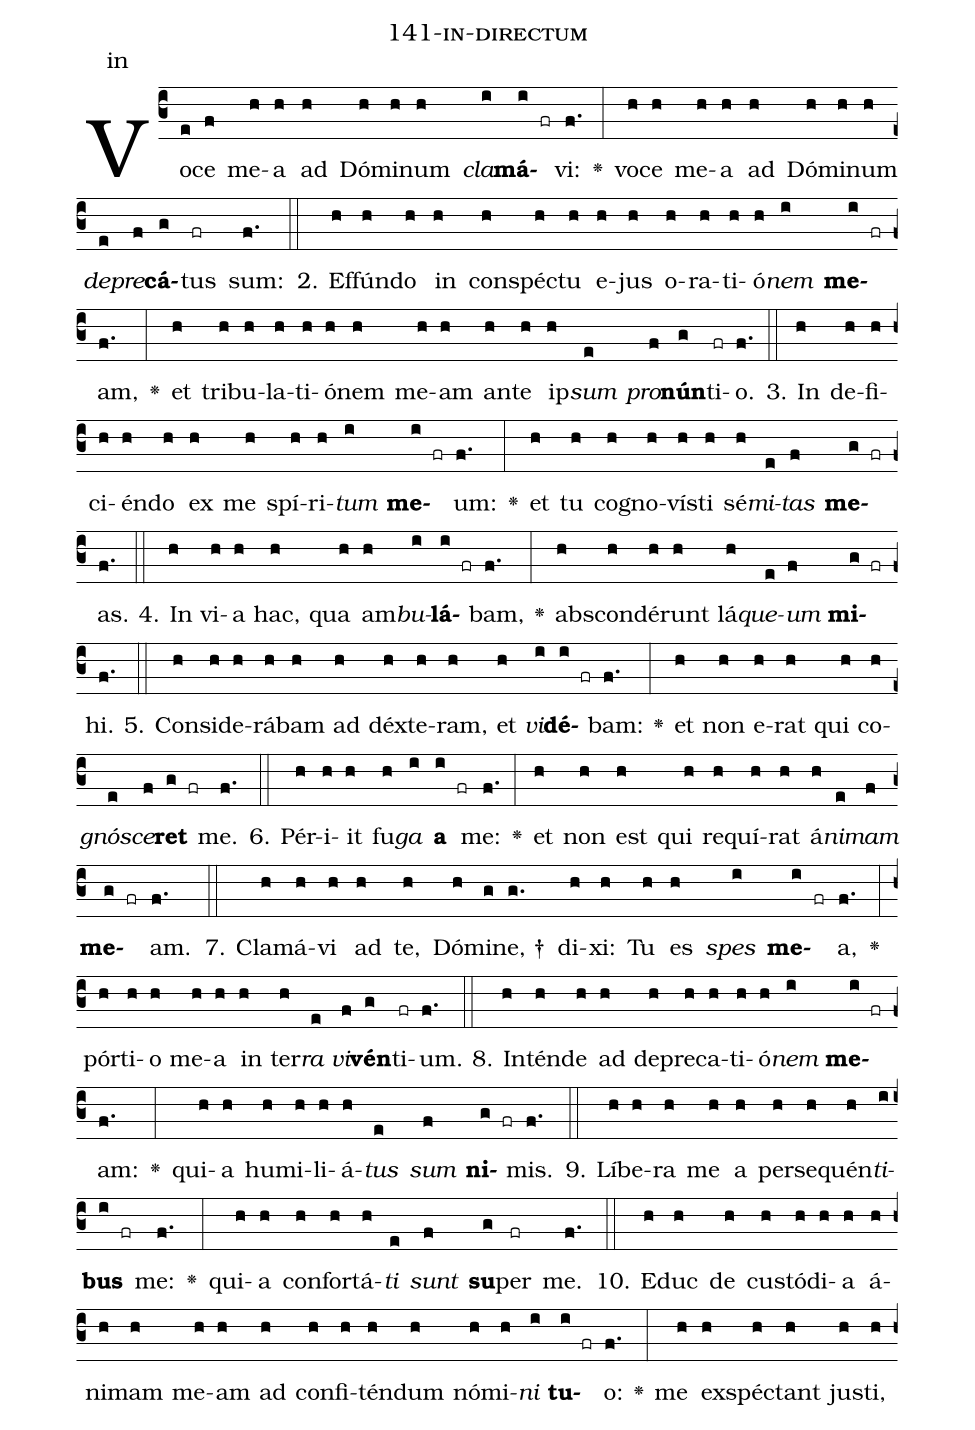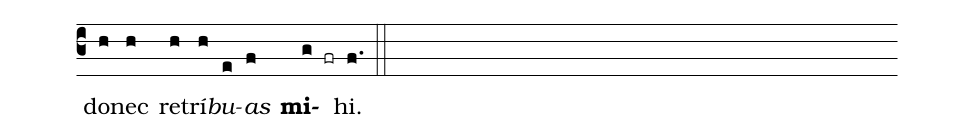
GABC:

name: 141-in-directum;
annotation: in;
%%
(c3)Vo(e)ce(f) me(h)a(h) ad(h) Dó(h)mi(h)num(h) <i>cla</i>(i)<b>má</b>(i fr)vi:(f.) <v>\greheightstar</v>(:) vo(h)ce(h) me(h)a(h) ad(h) Dó(h)mi(h)num(h) <i>de</i>(e)<i>pre</i>(f)<b>cá</b>(g)tus(fr) sum:(f.) (::)
2. Ef(h)fún(h)do(h) in(h) con(h)spéc(h)tu(h) e(h)jus(h) o(h)ra(h)ti(h)ó(h)<i>nem</i>(i) <b>me</b>(i fr)am,(f.) <v>\greheightstar</v>(:) et(h) tri(h)bu(h)la(h)ti(h)ó(h)nem(h) me(h)am(h) an(h)te(h) ip(h)<i>sum</i>(e) <i>pro</i>(f)<b>nún</b>(g)ti(fr)o.(f.) (::)
3. In(h) de(h)fi(h)ci(h)én(h)do(h) ex(h) me(h) spí(h)ri(h)<i>tum</i>(i) <b>me</b>(i fr)um:(f.) <v>\greheightstar</v>(:) et(h) tu(h) co(h)gno(h)vís(h)ti(h) sé(h)<i>mi</i>(e)<i>tas</i>(f) <b>me</b>(g fr)as.(f.) (::)
4. In(h) vi(h)a(h) hac,(h) qua(h) am(h)<i>bu</i>(i)<b>lá</b>(i fr)bam,(f.) <v>\greheightstar</v>(:) abs(h)con(h)dé(h)runt(h) lá(h)<i>que</i>(e)<i>um</i>(f) <b>mi</b>(g fr)hi.(f.) (::)
5. Con(h)si(h)de(h)rá(h)bam(h) ad(h) déx(h)te(h)ram,(h) et(h) <i>vi</i>(i)<b>dé</b>(i fr)bam:(f.) <v>\greheightstar</v>(:) et(h) non(h) e(h)rat(h) qui(h) co(h)<i>gnó</i>(e)<i>sce</i>(f)<b>ret</b>(g fr) me.(f.) (::)
6. Pér(h)i(h)it(h) fu(h)<i>ga</i>(i) <b>a</b>(i fr) me:(f.) <v>\greheightstar</v>(:) et(h) non(h) est(h) qui(h) re(h)quí(h)rat(h) á(h)<i>ni</i>(e)<i>mam</i>(f) <b>me</b>(g fr)am.(f.) (::)
7. Cla(h)má(h)vi(h) ad(h) te,(h) Dó(h)mi(g)ne, †(g.) di(h)xi:(h) Tu(h) es(h) <i>spes</i>(i) <b>me</b>(i fr)a,(f.) <v>\greheightstar</v>(:) pór(h)ti(h)o(h) me(h)a(h) in(h) ter(h)<i>ra</i>(e) <i>vi</i>(f)<b>vén</b>(g)ti(fr)um.(f.) (::)
8. In(h)tén(h)de(h) ad(h) de(h)pre(h)ca(h)ti(h)ó(h)<i>nem</i>(i) <b>me</b>(i fr)am:(f.) <v>\greheightstar</v>(:) qui(h)a(h) hu(h)mi(h)li(h)á(h)<i>tus</i>(e) <i>sum</i>(f) <b>ni</b>(g fr)mis.(f.) (::)
9. Lí(h)be(h)ra(h) me(h) a(h) per(h)se(h)quén(h)<i>ti</i>(i)<b>bus</b>(i fr) me:(f.) <v>\greheightstar</v>(:) qui(h)a(h) con(h)for(h)tá(h)<i>ti</i>(e) <i>sunt</i>(f) <b>su</b>(g)per(fr) me.(f.) (::)
10. E(h)duc(h) de(h) cus(h)tó(h)di(h)a(h) á(h)ni(h)mam(h) me(h)am(h) ad(h) con(h)fi(h)tén(h)dum(h) nó(h)mi(h)<i>ni</i>(i) <b>tu</b>(i fr)o:(f.) <v>\greheightstar</v>(:) me(h) ex(h)spéc(h)tant(h) jus(h)ti,(h) do(h)nec(h) re(h)trí(h)<i>bu</i>(e)<i>as</i>(f) <b>mi</b>(g fr)hi.(f.) (::)
